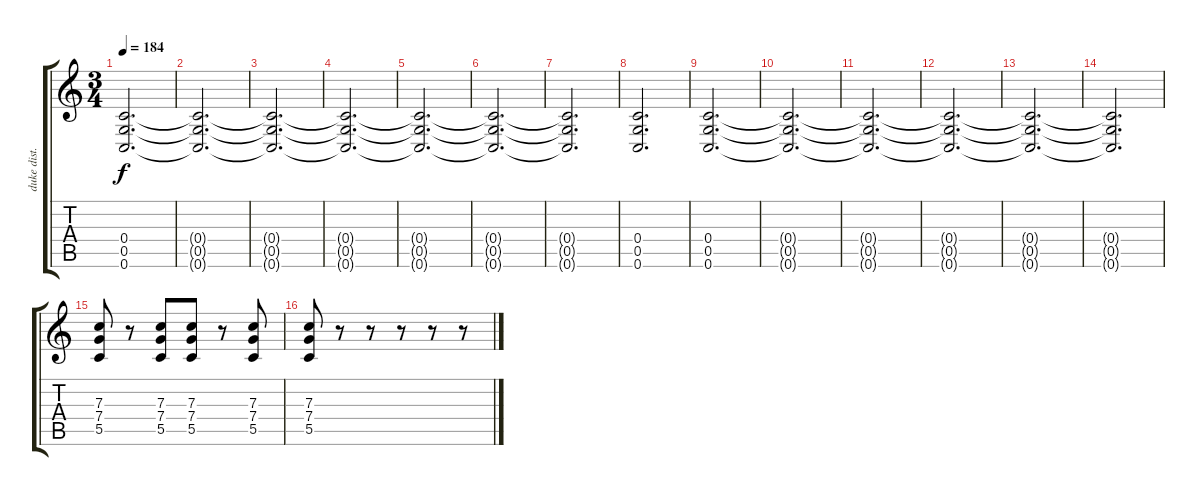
\track ("duke dist." "duke dist.") {instrument overdrivenguitar}
\staff {score tabs}
\tuning (D4 A3 F3 C3 G2 C2) {hide}
\ts (3 4)
\tempo 184
\clef g2
\ks c
(0.4 0.5 0.6).2{d dy f} |
(0.4{t} 0.5{t} 0.6{t}).2{d} |
(0.4{t} 0.5{t} 0.6{t}).2{d} |
(0.4{t} 0.5{t} 0.6{t}).2{d} |
(0.4{t} 0.5{t} 0.6{t}).2{d} |
(0.4{t} 0.5{t} 0.6{t}).2{d} |
(0.4{t} 0.5{t} 0.6{t}).2{d} |
(0.4 0.5 0.6).2{d} |
(0.4 0.5 0.6).2{d} |
(0.4{t} 0.5{t} 0.6{t}).2{d} |
(0.4{t} 0.5{t} 0.6{t}).2{d} |
(0.4{t} 0.5{t} 0.6{t}).2{d} |
(0.4{t} 0.5{t} 0.6{t}).2{d} |
(0.4{t} 0.5{t} 0.6{t}).2{d} |
(7.3 7.4 5.5).8 r.8 (7.3 7.4 5.5).8 (7.3 7.4 5.5).8 r.8 (7.3 7.4 5.5).8 |
(7.3 7.4 5.5).8 r.8 r.8 r.8 r.8 r.8
